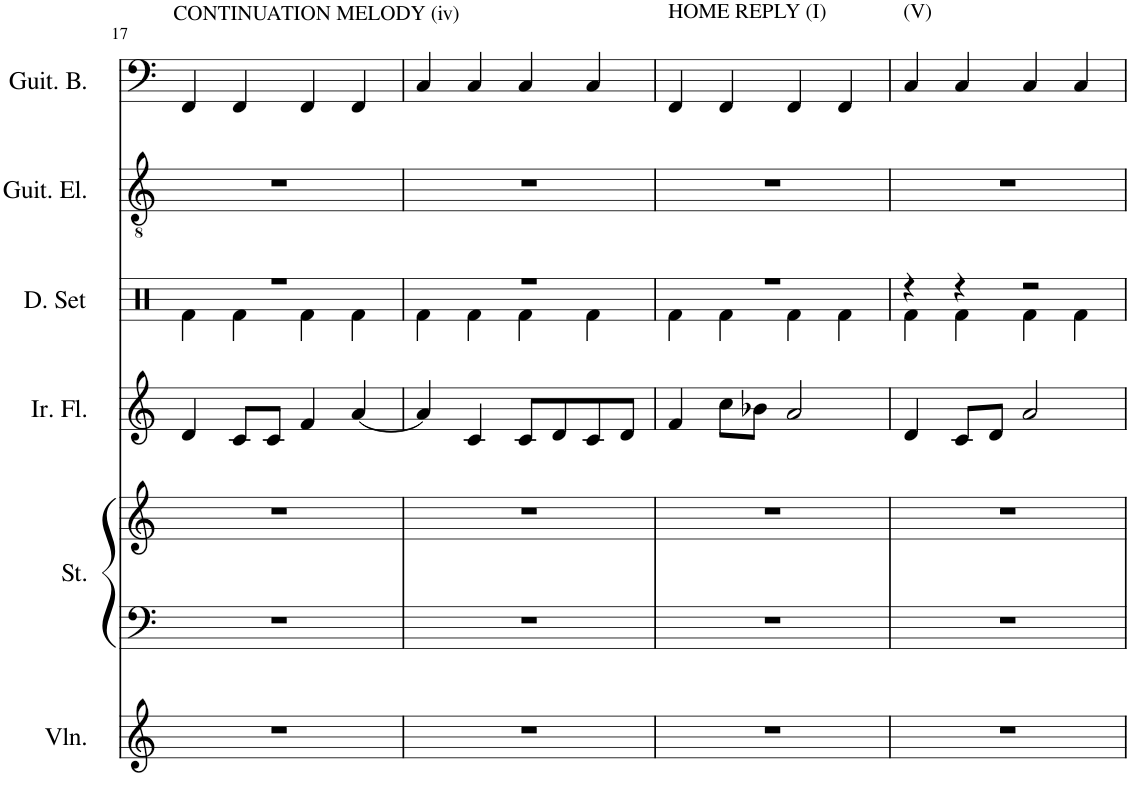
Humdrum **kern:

**kern	**kern	**kern	**kern	**kern	**kern	**kern
*part6	*part5	*part5	*part4	*part3	*part2	*part1
*staff7	*staff6	*staff5	*staff4	*staff3	*staff2	*staff1
*I"Violin	*I"Strings	*	*I"Irish Flute	*I"Drumset	*I"Guitarra eléctrica	*I"Bajo eléctrico
*I'Vln.	*I'St.	*	*I'Ir. Fl.	*I'D. Set	*I'Guit. El.	*
!!LO:PB:g=z
*clefG2	*clefF4	*clefG2	*clefG2	*clefX	*clefGv2	*clefF4
*	*	*	*	*	*	*Trd7c12
*k[]	*k[]	*k[]	*k[]	*k[]	*k[]	*k[]
*M4/4	*M4/4	*M4/4	*M4/4	*M4/4	*M4/4	*M4/4
=17	=17	=17	=17	=17	=17	=17
*	*	*	*	*^	*	*
!	!	!	!	!	!	!	!LO:TX:a:t=CONTINUATION MELODY (iv)
1r	1r	1r	4d/	1r	4Rf\	1r	4FF/
.	.	.	8c/L	.	4Rf\	.	4FF/
.	.	.	8c/J	.	.	.	.
.	.	.	4f/	.	4Rf\	.	4FF/
.	.	.	[4a/	.	4Rf\	.	4FF/
=18	=18	=18	=18	=18	=18	=18	=18
1r	1r	1r	4a/]	1r	4Rf\	1r	4C/
.	.	.	4c/	.	4Rf\	.	4C/
.	.	.	8c/L	.	4Rf\	.	4C/
.	.	.	8d/	.	.	.	.
.	.	.	8c/	.	4Rf\	.	4C/
.	.	.	8d/J	.	.	.	.
=19	=19	=19	=19	=19	=19	=19	=19
!	!	!	!	!	!	!	!LO:TX:a:t=HOME REPLY (I)
1r	1r	1r	4f/	1r	4Rf\	1r	4FF/
.	.	.	8cc\L	.	4Rf\	.	4FF/
.	.	.	8b-X\J	.	.	.	.
.	.	.	2a/	.	4Rf\	.	4FF/
.	.	.	.	.	4Rf\	.	4FF/
=20	=20	=20	=20	=20	=20	=20	=20
!	!	!	!	!	!	!	!LO:TX:a:t=(V)
1r	1r	1r	4d/	4r	4Rf\	1r	4C/
.	.	.	8c/L	4r	4Rf\	.	4C/
.	.	.	8d/J	.	.	.	.
.	.	.	2a/	2r	4Rf\	.	4C/
.	.	.	.	.	4Rf\	.	4C/
*	*	*	*	*v	*v	*	*
=	=	=	=	=	=	=
*-	*-	*-	*-	*-	*-	*-
